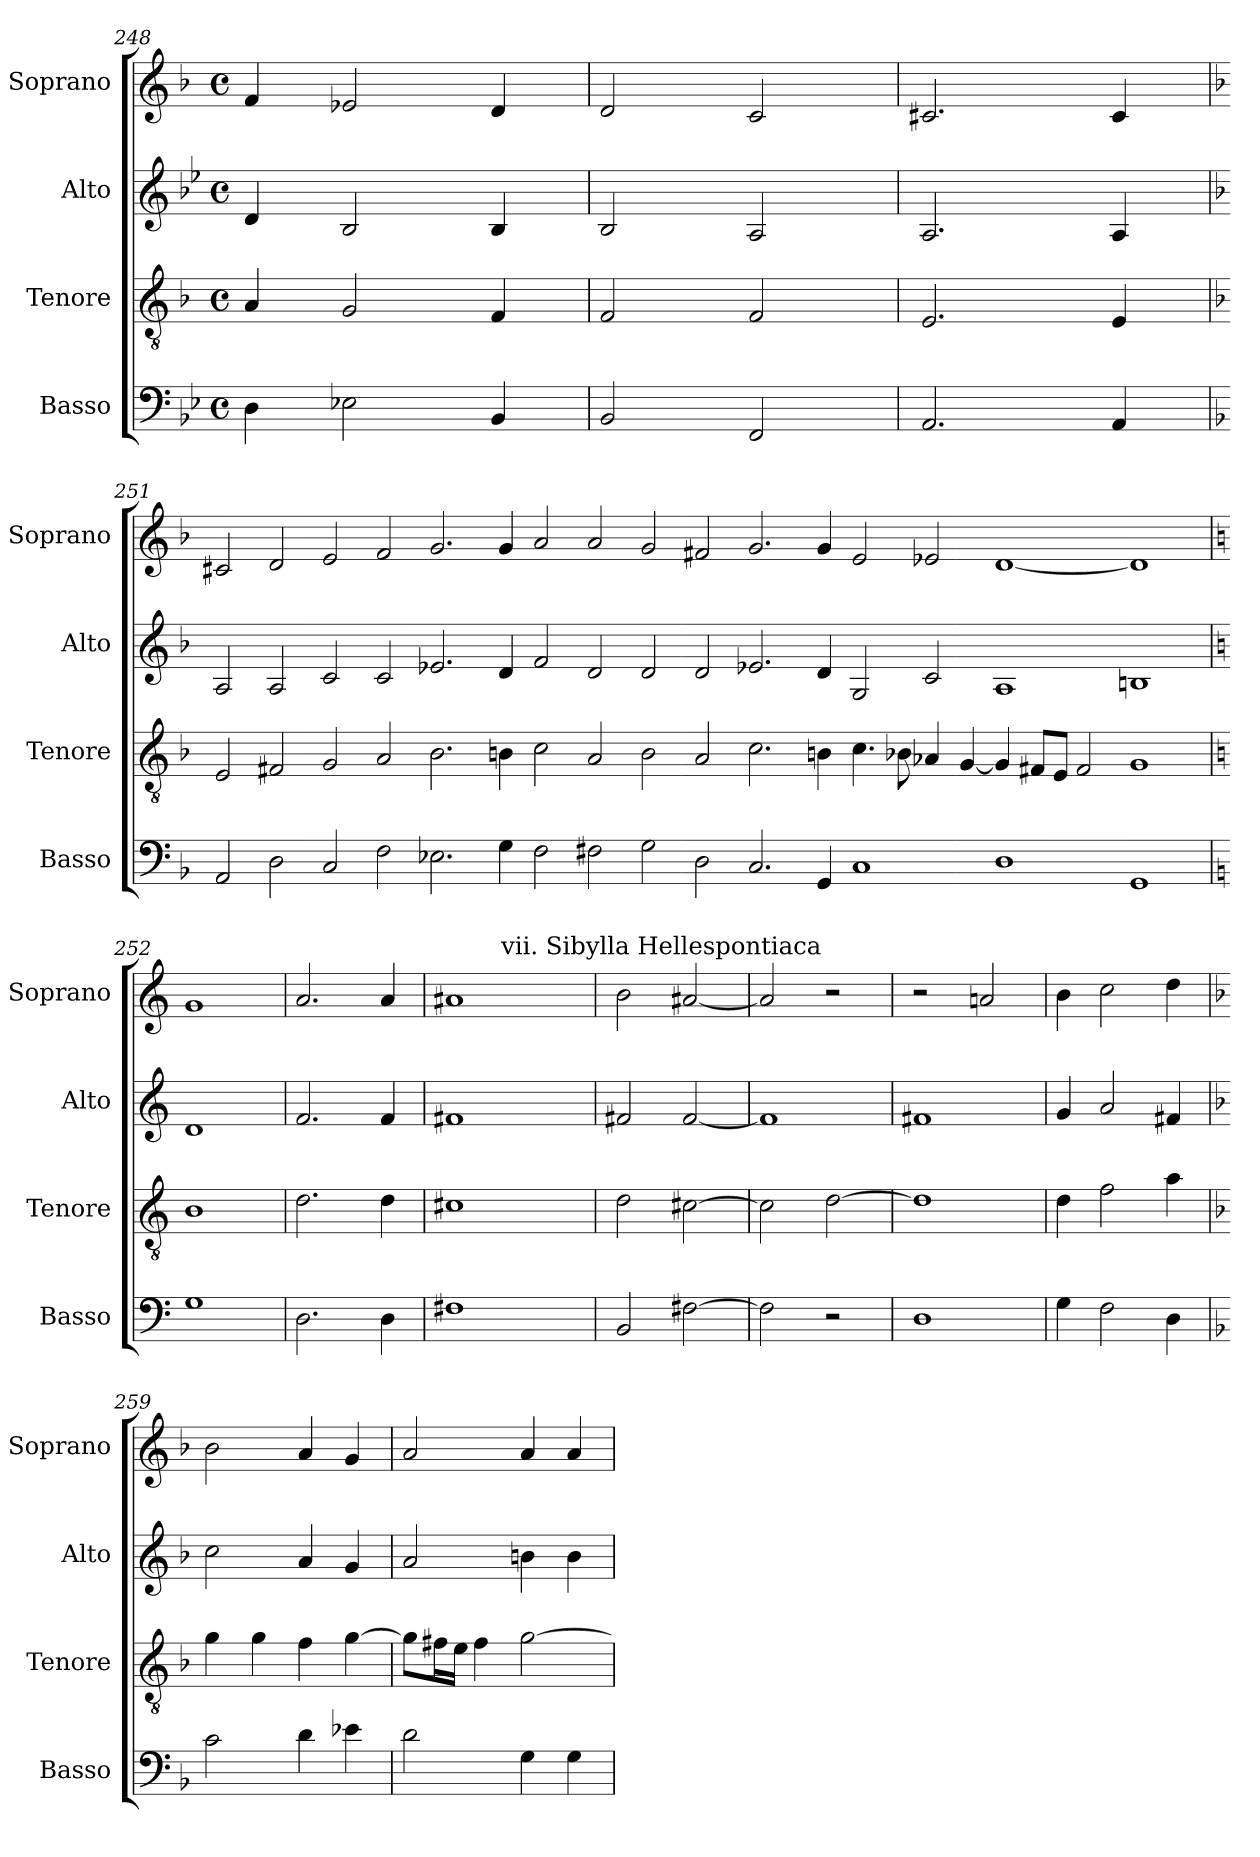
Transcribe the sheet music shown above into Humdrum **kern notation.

**kern	**kern	**kern	**kern
*part4	*part3	*part2	*part1
*staff4	*staff3	*staff2	*staff1
*I"Basso	*I"Tenore	*I"Alto	*I"Soprano
*I'Basso	*I'Tenore	*I'Alto	*I'Soprano
*clefF4	*clefGv2	*clefG2	*clefG2
*k[b-e-]	*k[b-]	*k[b-e-]	*k[b-]
*B-:	*F:	*B-:	*F:
*M4/4	*M4/4	*M4/4	*M4/4
*met(c)	*met(c)	*met(c)	*met(c)
=248	=248	=248	=248
4D\	4A/	4d/	4f/
2E-X\	2G/	2B-/	2e-X/
4BB-/	4F/	4B-/	4d/
=249	=249	=249	=249
2BB-/	2F/	2B-/	2d/
2FF/	2F/	2A/	2c/
=250	=250	=250	=250
2.AA/	2.E/	2.A/	2.c#X/
4AA/	4E/	4A/	4c#/
!!LO:LB:g=z
=251	=251	=251	=251
*k[b-]	*	*k[b-]	*
*F:	*	*F:	*
2AA/	2E/	2A/	2c#X/
2D\	2F#X/	2A/	2d/
2C/	2G/	2c/	2e/
2F\	2A/	2c/	2f/
2.E-X\	2.B-\	2.e-X/	2.g/
4G\	4Bn\	4d/	4g/
2F\	2c\	2f/	2a/
2F#X\	2A/	2d/	2a/
2G\	2B\	2d/	2g/
2D\	2A/	2d/	2f#X/
2.C/	2.c\	2.e-X/	2.g/
4GG/	4Bn\	4d/	4g/
1C	4.c\	2G/	2e/
.	8B-X\	.	.
.	4A-X/	2c/	2e-X/
.	[<4G/	.	.
1D	4G/]	1A	[<1d
.	8F#X/L	.	.
.	8E/J	.	.
.	2F#/	.	.
1GG	1G	1Bn	1d]
!!LO:PB:g=z
=252!	=252!	=252!	=252!
*k[]	*k[]	*k[]	*k[]
*C:	*C:	*C:	*C:
1G	1B	1d	1g
=253	=253	=253	=253
2.D\	2.d\	2.f/	2.a/
4D\	4d\	4f/	4a/
=254	=254	=254	=254
*	*	*	*^
1F#X	1c#X	1f#X	1a#X	4.ryy
!	!	!	!	!LO:TX:a:t=vii. Sibylla Hellespontiaca
.	.	.	.	2ryy
.	.	.	.	8ryy
*	*	*	*v	*v
=255	=255	=255	=255
2BB/	2d\	2f#X/	2b\
[>2F#X\	[>2c#X\	[<2f#/	[<2a#X/
=256	=256	=256	=256
2F#\]	2c#\]	1f#]	2a#/]
2r	[>2d\	.	2r
=257	=257	=257	=257
1D	1d]	1f#X	2r
.	.	.	2an/
=258	=258	=258	=258
4G\	4d\	4g/	4b\
2F\	2f\	2a/	2cc\
4D\	4a\	4f#X/	4dd\
=259	=259	=259	=259
*k[b-]	*k[b-]	*k[b-]	*k[b-]
*F:	*F:	*F:	*F:
2c\	4g\	2cc\	2b-\
.	4g\	.	.
4d\	4f\	4a/	4a/
4e-X\	[>4g\	4g/	4g/
=260	=260	=260	=260
2d\	8g\L]	2a/	2a/
.	16f#X\L	.	.
.	16e\JJ	.	.
.	4f#\	.	.
4G\	[<2g\	4bn\	4a/
4G\	.	4b\	4a/
=	=	=	=
*-	*-	*-	*-
